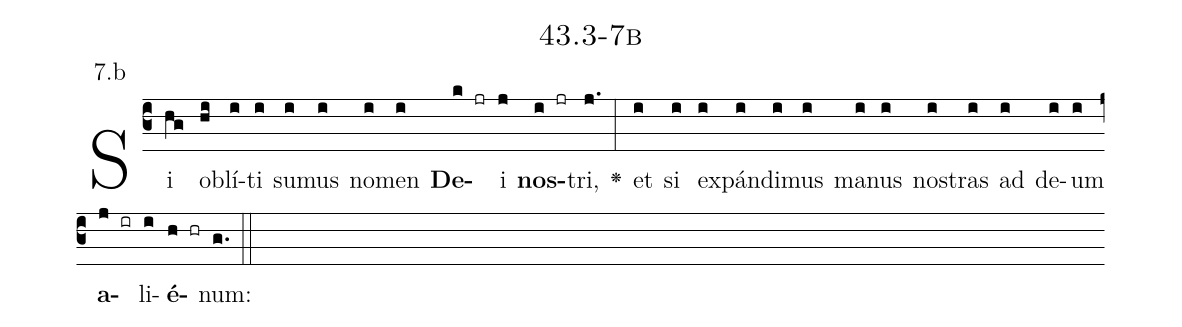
name: 43.3-7b;
annotation: 7.b;
%%
(c3)Si(hg) ob(hi)lí(i)ti(i) su(i)mus(i) no(i)men(i) <b>De</b>(k jr)i(j) <b>nos</b>(i jr)tri,(j.) <v>\greheightstar</v>(:) et(i) si(i) ex(i)pán(i)di(i)mus(i) ma(i)nus(i) nos(i)tras(i) ad(i) de(i)um(i) <b>a</b>(j ir)li(i)<b>é</b>(h hr)num:(g.) (::)


%E(i) u(i) o(j) u(i) a(h) e.(g.) (::)
